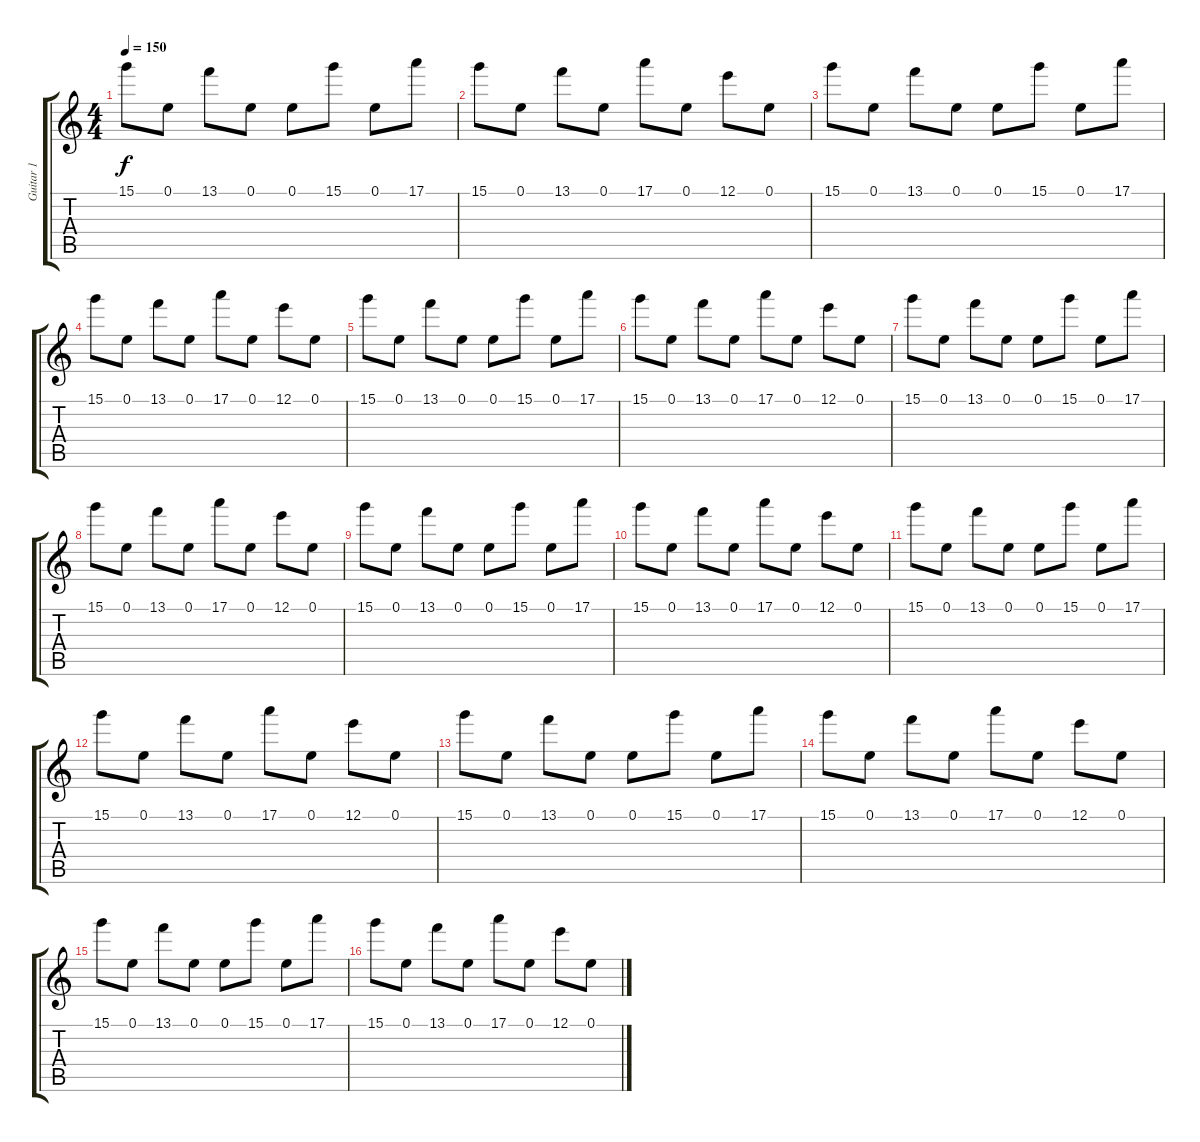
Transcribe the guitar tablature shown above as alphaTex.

\track ("Guitar 1" "Guitar 1") {instrument overdrivenguitar}
\staff {score tabs}
\tuning (E4 B3 G3 D3 A2 E2) {hide}
\ts (4 4)
\tempo 150
\clef g2
\ks c
15.1.8{dy f} 0.1.8 13.1.8 0.1.8 0.1.8 15.1.8 0.1.8 17.1.8 |
15.1.8 0.1.8 13.1.8 0.1.8 17.1.8 0.1.8 12.1.8 0.1.8 |
15.1.8 0.1.8 13.1.8 0.1.8 0.1.8 15.1.8 0.1.8 17.1.8 |
15.1.8 0.1.8 13.1.8 0.1.8 17.1.8 0.1.8 12.1.8 0.1.8 |
15.1.8 0.1.8 13.1.8 0.1.8 0.1.8 15.1.8 0.1.8 17.1.8 |
15.1.8 0.1.8 13.1.8 0.1.8 17.1.8 0.1.8 12.1.8 0.1.8 |
15.1.8 0.1.8 13.1.8 0.1.8 0.1.8 15.1.8 0.1.8 17.1.8 |
15.1.8 0.1.8 13.1.8 0.1.8 17.1.8 0.1.8 12.1.8 0.1.8 |
15.1.8 0.1.8 13.1.8 0.1.8 0.1.8 15.1.8 0.1.8 17.1.8 |
15.1.8 0.1.8 13.1.8 0.1.8 17.1.8 0.1.8 12.1.8 0.1.8 |
15.1.8 0.1.8 13.1.8 0.1.8 0.1.8 15.1.8 0.1.8 17.1.8 |
15.1.8 0.1.8 13.1.8 0.1.8 17.1.8 0.1.8 12.1.8 0.1.8 |
15.1.8 0.1.8 13.1.8 0.1.8 0.1.8 15.1.8 0.1.8 17.1.8 |
15.1.8 0.1.8 13.1.8 0.1.8 17.1.8 0.1.8 12.1.8 0.1.8 |
15.1.8 0.1.8 13.1.8 0.1.8 0.1.8 15.1.8 0.1.8 17.1.8 |
15.1.8 0.1.8 13.1.8 0.1.8 17.1.8 0.1.8 12.1.8 0.1.8
